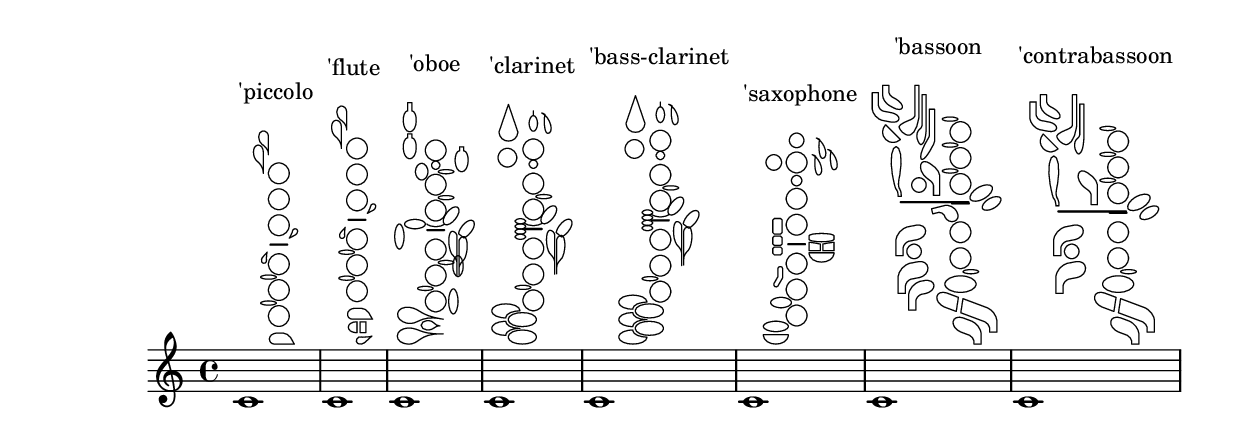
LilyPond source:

%% DO NOT EDIT this file manually; it is automatically
%% generated from LSR http://lsr.dsi.unimi.it
%% Make any changes in LSR itself, or in Documentation/snippets/new/ ,
%% and then run scripts/auxiliar/makelsr.py
%%
%% This file is in the public domain.
\version "2.14.2"

\header {
  lsrtags = "winds, specific-notation"

%%%    Translation of GIT committish: b482c3e5b56c3841a88d957e0ca12964bd3e64fa
  texidoces = "
El fragmento de música que aparece a continuación presenta todos los
diagramas de viento madera que se encuentran definidos en LilyPond por
el momento.

"
  doctitlees = "Listado de los diagramas para viento madera"
%%%    Translation of GIT committish: ab9e3136d78bfaf15cc6d77ed1975d252c3fe506


  texidocde="
Folgende Noten zeige alle Holzbläserdiagramme, die für LilyPond
definiert sind.

"
%%%    Translation of GIT committish: ab9e3136d78bfaf15cc6d77ed1975d252c3fe506


  texidocde="
Folgende Noten zeige alle Holzbläserdiagramme, die für LilyPond
definiert sind.

"
%%%    Translation of GIT committish: ab9e3136d78bfaf15cc6d77ed1975d252c3fe506


  texidocde="
Folgende Noten zeige alle Holzbläserdiagramme, die für LilyPond
definiert sind.

"
  doctitlede = "Liste der Holzbläserdiagramme"

%% Translation of GIT committish: 496c48f1f2e4d345ae3637b2c38ec748a55cda1d
  texidocfr = "
Voici la liste des différents instruments à vent de la section des bois
dont les doigtés sont disponibles à ce jour.
"
  doctitlefr = "Liste des diagrammes de doigtés pour bois"


  texidoc = "
The following music shows all of the woodwind diagrams currently
defined in LilyPond.

"
  doctitle = "Woodwind diagrams listing"
} % begin verbatim

\relative c' {
  \textLengthOn
  c1^
  \markup {
    \center-column {
      'piccolo
      " "
       \woodwind-diagram
                  #'piccolo
                  #'()
    }
  }

  c1^
  \markup {
    \center-column {
       'flute
       " "
       \woodwind-diagram
          #'flute
          #'()
    }
  }
  c1^\markup {
    \center-column {
      'oboe
      " "
      \woodwind-diagram
        #'oboe
        #'()
    }
  }

  c1^\markup {
    \center-column {
      'clarinet
      " "
      \woodwind-diagram
        #'clarinet
        #'()
    }
  }

  c1^\markup {
    \center-column {
      'bass-clarinet
      " "
      \woodwind-diagram
        #'bass-clarinet
        #'()
    }
  }

  c1^\markup {
    \center-column {
      'saxophone
      " "
      \woodwind-diagram
        #'saxophone
        #'()
    }
  }

  c1^\markup {
    \center-column {
      'bassoon
      " "
      \woodwind-diagram
        #'bassoon
        #'()
    }
  }

  c1^\markup {
    \center-column {
      'contrabassoon
      " "
      \woodwind-diagram
        #'contrabassoon
        #'()
    }
  }
}
